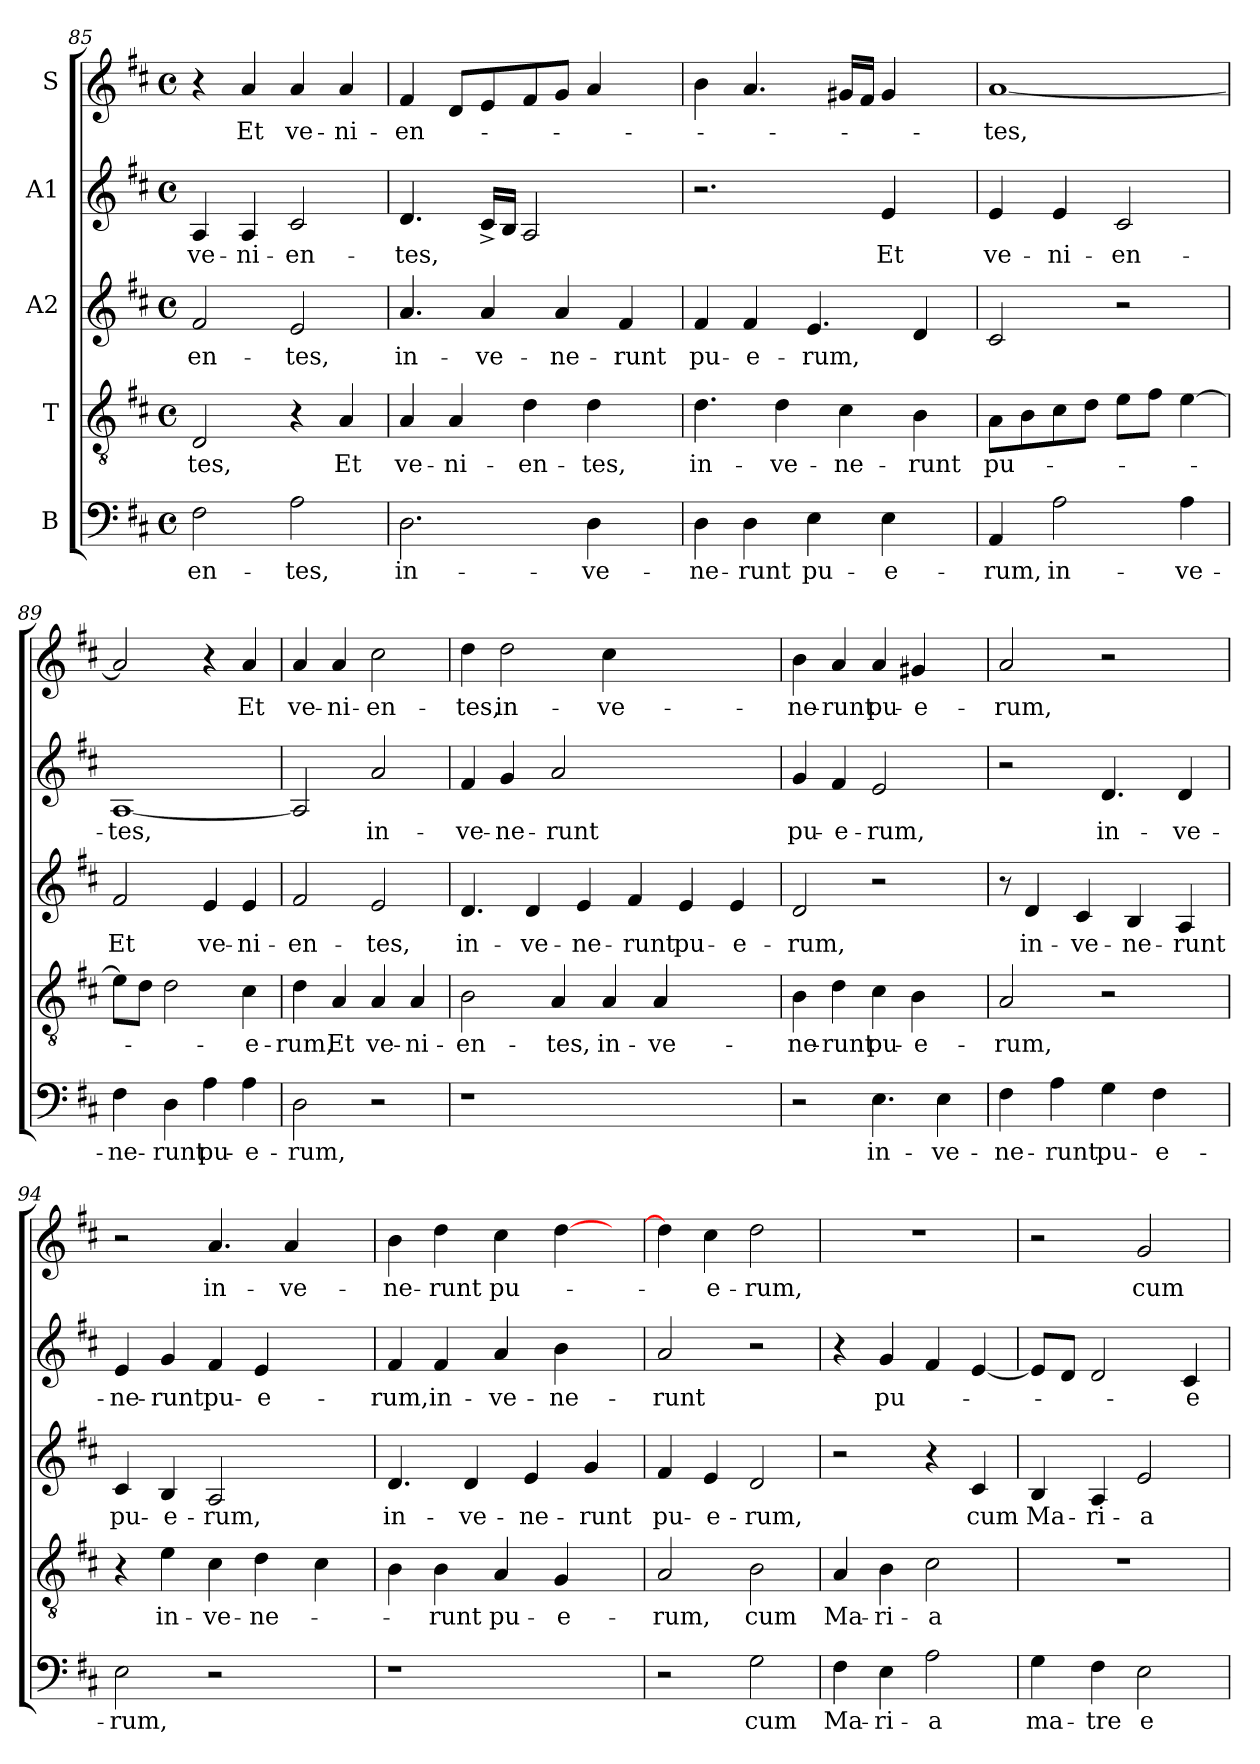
**kern	**text	**kern	**text	**kern	**text	**kern	**text	**kern	**text
*part5	*part5	*part4	*part4	*part3	*part3	*part2	*part2	*part1	*part1
*staff5	*staff5	*staff4	*staff4	*staff3	*staff3	*staff2	*staff2	*staff1	*staff1
*I"B	*	*I"T	*	*I"A2	*	*I"A1	*	*I"S	*
*clefF4	*	*clefGv2	*	*clefG2	*	*clefG2	*	*clefG2	*
*k[f#c#]	*	*k[f#c#]	*	*k[f#c#]	*	*k[f#c#]	*	*k[f#c#]	*
*D:	*	*D:	*	*D:	*	*D:	*	*D:	*
*M4/4	*	*M4/4	*	*M4/4	*	*M4/4	*	*M4/4	*
*met(c)	*	*met(c)	*	*met(c)	*	*met(c)	*	*met(c)	*
=85	=85	=85	=85	=85	=85	=85	=85	=85	=85
!	!LO:LY:b:cj	!	!LO:LY:b:cj	!	!LO:LY:b:cj	!	!LO:LY:b:cj	!	!
2F#\	-en-	2D/	-tes,	2f#/	-en-	4A/	ve-	4r	.
!	!	!	!	!	!	!	!LO:LY:b:cj	!	!LO:LY:b:cj
.	.	.	.	.	.	4A/	-ni-	4a/	-Et
!	!LO:LY:b:cj	!	!	!	!LO:LY:b:cj	!	!LO:LY:b:cj	!	!LO:LY:b:cj
2A\	-tes,	4r	.	2e/	-tes,	2c#/	-en-	4a/	ve-
!	!	!	!LO:LY:b:cj	!	!	!	!	!	!LO:LY:b:cj
.	.	4A/	Et	.	.	.	.	4a/	-ni-
=86	=86	=86	=86	=86	=86	=86	=86	=86	=86
!	!LO:LY:b:cj	!	!LO:LY:b:cj	!	!LO:LY:b:cj	!	!LO:LY:b:cj	!	!LO:LY:b:cj
2.D\	in-	4A/	ve-	4.a/	in-	4.d/	-tes,	4f#/	-en-
!	!	!	!LO:LY:b:cj	!	!	!	!	!	!
.	.	4A/	-ni-	.	.	.	.	8d/L	.
!	!	!	!	!	!LO:LY:b:cj	!	!	!	!
.	.	.	.	4a/	-ve-	16c#^>/L	.	8e/	.
.	.	.	.	.	.	16B/J	.	.	.
!	!	!	!LO:LY:b:cj	!	!	!	!	!	!
.	.	4d\	-en-	.	.	2A/	.	8f#/	.
!	!	!	!	!	!LO:LY:b:cj	!	!	!	!
.	.	.	.	4a/	-ne-	.	.	8g/J	.
!	!LO:LY:b:cj	!	!LO:LY:b:cj	!	!	!	!	!	!
4D\	-ve-	4d\	-tes,	.	.	.	.	4a/	.
!	!	!	!	!	!LO:LY:b:cj	!	!	!	!
.	.	.	.	4f#/	-runt	.	.	.	.
8ryy	.	8ryy	.	.	.	8ryy	.	8ryy	.
=87	=87	=87	=87	=87	=87	=87	=87	=87	=87
!	!LO:LY:b:cj	!	!LO:LY:b:cj	!	!LO:LY:b:cj	!	!	!	!
4D\	-ne-	4.d\	in-	4f#/	pu-	2.r	.	4b\	.
!	!LO:LY:b:cj	!	!	!	!LO:LY:b:cj	!	!	!	!
4D\	-runt	.	.	4f#/	-e-	.	.	4.a/	.
!	!	!	!LO:LY:b:cj	!	!	!	!	!	!
.	.	4d\	-ve-	.	.	.	.	.	.
!	!LO:LY:b:cj	!	!	!	!LO:LY:b:cj	!	!	!	!
4E\	pu-	.	.	4.e/	-rum,	.	.	.	.
!	!	!	!LO:LY:b:cj	!	!	!	!	!	!
.	.	4c#\	-ne-	.	.	.	.	16g#X/L	.
.	.	.	.	.	.	.	.	16f#/J	.
!	!LO:LY:b:cj	!	!	!	!	!	!LO:LY:b:cj	!	!
4E\	-e-	.	.	.	.	4e/	Et	4g#/	.
!	!	!	!LO:LY:b:cj	!	!	!	!	!	!
.	.	4B\	-runt	4d/	.	.	.	.	.
8ryy	.	.	.	.	.	8ryy	.	8ryy	.
!!LO:PB:g=z
=88	=88	=88	=88	=88	=88	=88	=88	=88	=88
!	!LO:LY:b:cj	!	!LO:LY:b:cj	!	!	!	!LO:LY:b:cj	!	!LO:LY:b:cj
4AA/	-rum,	8A\L	pu-	2c#/	.	4e/	ve-	[<1a	-tes,
.	.	8B\	.	.	.	.	.	.	.
!	!LO:LY:b:cj	!	!	!	!	!	!LO:LY:b:cj	!	!
2A\	in-	8c#\	.	.	.	4e/	-ni-	.	.
.	.	8d\J	.	.	.	.	.	.	.
!	!	!	!	!	!	!	!LO:LY:b:cj	!	!
.	.	8e\L	.	2r	.	2c#/	-en-	.	.
.	.	8f#\J	.	.	.	.	.	.	.
!	!LO:LY:b:cj	!	!	!	!	!	!	!	!
4A\	-ve-	[>4e\	.	.	.	.	.	.	.
=89	=89	=89	=89	=89	=89	=89	=89	=89	=89
!	!LO:LY:b:cj	!	!	!	!LO:LY:b:cj	!	!LO:LY:b:cj	!	!
4F#\	-ne-	8e\L]	.	2f#/	Et	[<1A	-tes,	2a/]	.
.	.	8d\J	.	.	.	.	.	.	.
!	!LO:LY:b:cj	!	!	!	!	!	!	!	!
4D\	-runt	2d\	.	.	.	.	.	.	.
!	!LO:LY:b:cj	!	!	!	!LO:LY:b:cj	!	!	!	!
4A\	pu-	.	.	4e/	ve-	.	.	4r	.
!	!LO:LY:b:cj	!	!LO:LY:b:cj	!	!LO:LY:b:cj	!	!	!	!LO:LY:b:cj
4A\	-e-	4c#\	-e-	4e/	-ni-	.	.	4a/	Et
=90	=90	=90	=90	=90	=90	=90	=90	=90	=90
!	!LO:LY:b:cj	!	!LO:LY:b:cj	!	!LO:LY:b:cj	!	!	!	!LO:LY:b:cj
2D\	-rum,	4d\	-rum,	2f#/	-en-	2A/]	.	4a/	ve-
!	!	!	!LO:LY:b:cj	!	!	!	!	!	!LO:LY:b:cj
.	.	4A/	Et	.	.	.	.	4a/	-ni-
!	!	!	!LO:LY:b:cj	!	!LO:LY:b:cj	!	!LO:LY:b:cj	!	!LO:LY:b:cj
2r	.	4A/	ve-	2e/	-tes,	2a/	in-	2cc#\	-en-
!	!	!	!LO:LY:b:cj	!	!	!	!	!	!
.	.	4A/	-ni-	.	.	.	.	.	.
=91	=91	=91	=91	=91	=91	=91	=91	=91	=91
!	!	!	!LO:LY:b:cj	!	!LO:LY:b:cj	!	!LO:LY:b:cj	!	!LO:LY:b:cj
1r	.	2B\	-en-	4.d/	in-	4f#/	-ve-	4dd\	-tes,
!	!	!	!	!	!	!	!LO:LY:b:cj	!	!LO:LY:b:cj
.	.	.	.	.	.	4g/	-ne-	2dd\	in-
!	!	!	!	!	!LO:LY:b:cj	!	!	!	!
.	.	.	.	4d/	-ve-	.	.	.	.
!	!	!	!LO:LY:b:cj	!	!	!	!LO:LY:b:cj	!	!
.	.	4A/	-tes,	.	.	2a/	-runt	.	.
!	!	!	!	!	!LO:LY:b	!	!	!	!
.	.	.	.	4e/	-ne-	.	.	.	.
!	!	!	!LO:LY:b:cj	!	!	!	!	!	!LO:LY:b:cj
.	.	4A/	in-	.	.	.	.	4cc#\	-ve-
!	!	!	!	!	!LO:LY:b:cj	!	!	!	!
.	.	.	.	4f#/	-runt	.	.	.	.
!	!	!	!LO:LY:b:cj	!	!	!	!	!	!
2ryy	.	4A/	-ve-	.	.	2ryy	.	2ryy	.
!	!	!	!	!	!LO:LY:b:cj	!	!	!	!
.	.	.	.	4e/	pu-	.	.	.	.
.	.	4.ryy	.	.	.	.	.	.	.
!	!	!	!	!	!LO:LY:b:cj	!	!	!	!
.	.	.	.	4e/	-e-	.	.	.	.
8ryy	.	.	.	.	.	8ryy	.	8ryy	.
!!LO:LB:g=z
=92	=92	=92	=92	=92	=92	=92	=92	=92	=92
!	!	!	!LO:LY:b:cj	!	!LO:LY:b:cj	!	!LO:LY:b:cj	!	!LO:LY:b:cj
2r	.	4B\	-ne-	2d/	-rum,	4g/	pu-	4b\	-ne-
!	!	!	!LO:LY:b:cj	!	!	!	!LO:LY:b:cj	!	!LO:LY:b:cj
.	.	4d\	-runt	.	.	4f#/	-e-	4a/	-runt
!	!LO:LY:b:cj	!	!LO:LY:b:cj	!	!	!	!LO:LY:b:cj	!	!LO:LY:b:cj
4.E\	in-	4c#\	pu-	2r	.	2e/	-rum,	4a/	pu-
!	!	!	!LO:LY:b:cj	!	!	!	!	!	!LO:LY:b:cj
.	.	4B\	-e-	.	.	.	.	4g#X/	-e-
!	!LO:LY:b:cj	!	!	!	!	!	!	!	!
4E\	-ve-	.	.	.	.	.	.	.	.
.	.	8ryy	.	8ryy	.	8ryy	.	8ryy	.
=93	=93	=93	=93	=93	=93	=93	=93	=93	=93
!	!LO:LY:b:cj	!	!LO:LY:b:cj	!	!	!	!	!	!LO:LY:b:cj
4F#\	-ne-	2A/	-rum,	8r	.	2r	.	2a/	-rum,
!	!	!	!	!	!LO:LY:b:cj	!	!	!	!
.	.	.	.	4d/	in-	.	.	.	.
!	!LO:LY:b:cj	!	!	!	!	!	!	!	!
4A\	-runt	.	.	.	.	.	.	.	.
!	!	!	!	!	!LO:LY:b:cj	!	!	!	!
.	.	.	.	4c#/	-ve-	.	.	.	.
!	!LO:LY:b:cj	!	!	!	!	!	!LO:LY:b:cj	!	!
4G\	pu-	2r	.	.	.	4.d/	in-	2r	.
!	!	!	!	!	!LO:LY:b:cj	!	!	!	!
.	.	.	.	4B/	-ne-	.	.	.	.
!	!LO:LY:b:cj	!	!	!	!	!	!	!	!
4F#\	-e-	.	.	.	.	.	.	.	.
!	!	!	!	!	!LO:LY:b:cj	!	!LO:LY:b:cj	!	!
.	.	.	.	4A/	-runt	4d/	-ve-	.	.
8ryy	.	8ryy	.	.	.	.	.	8ryy	.
=94	=94	=94	=94	=94	=94	=94	=94	=94	=94
!	!LO:LY:b:cj	!	!	!	!LO:LY:b:cj	!	!LO:LY:b:cj	!	!
2E\	-rum,	4r	.	4c#/	pu-	4e/	-ne-	2r	.
!	!	!	!LO:LY:b:cj	!	!LO:LY:b:cj	!	!LO:LY:b:cj	!	!
.	.	4e\	in-	4B/	-e-	4g/	-runt	.	.
!	!	!	!LO:LY:b:cj	!	!LO:LY:b:cj	!	!LO:LY:b:cj	!	!LO:LY:b:cj
2r	.	4c#\	-ve-	2A/	-rum,	4f#/	pu-	4.a/	in-
!	!	!	!LO:LY:b:cj	!	!	!	!LO:LY:b:cj	!	!
.	.	4d\	-ne-	.	.	4e/	-e-	.	.
!	!	!	!	!	!	!	!	!	!LO:LY:b:cj
.	.	.	.	.	.	.	.	4a/	-ve-
4ryy	.	4c#\	.	4ryy	.	4ryy	.	.	.
.	.	.	.	.	.	.	.	8ryy	.
=95	=95	=95	=95	=95	=95	=95	=95	=95	=95
!	!	!	!	!	!LO:LY:b:cj	!	!LO:LY:b:cj	!	!LO:LY:b:cj
1r	.	4B\	.	4.d/	in-	4f#/	-rum,	4b\	-ne-
!	!	!	!LO:LY:b:cj	!	!	!	!LO:LY:b:cj	!	!LO:LY:b:cj
.	.	4B\	-runt	.	.	4f#/	in-	4dd\	-runt
!	!	!	!	!	!LO:LY:b:cj	!	!	!	!
.	.	.	.	4d/	-ve-	.	.	.	.
!	!	!	!LO:LY:b:cj	!	!	!	!LO:LY:b:cj	!	!LO:LY:b:cj
.	.	4A/	pu-	.	.	4a/	-ve-	4cc#\	pu-
!	!	!	!	!	!LO:LY:b:cj	!	!	!	!
.	.	.	.	4e/	-ne-	.	.	.	.
!	!	!	!LO:LY:b:cj	!	!	!	!LO:LY:b:cj	!	!
.	.	4G/	-e-	.	.	4b\	-ne-	[<4dd\	.
!	!	!	!	!	!LO:LY:b:cj	!	!	!	!
.	.	.	.	4g/	-runt	.	.	.	.
8ryy	.	8ryy	.	.	.	8ryy	.	8ryy	.
!!LO:LB:g=z
=96	=96	=96	=96	=96	=96	=96	=96	=96	=96
!	!	!	!LO:LY:b:cj	!	!LO:LY:b:cj	!	!LO:LY:b:cj	!	!
2r	.	2A/	-rum,	4f#/	pu-	2a/	-runt	4dd\]	.
!	!	!	!	!	!LO:LY:b:cj	!	!	!	!LO:LY:b:cj
.	.	.	.	4e/	-e-	.	.	4cc#\	-e-
!	!LO:LY:b:cj	!	!LO:LY:b:cj	!	!LO:LY:b:cj	!	!	!	!LO:LY:b:cj
2G\	cum	2B\	cum	2d/	-rum,	2r	.	2dd\	-rum,
=97	=97	=97	=97	=97	=97	=97	=97	=97	=97
!	!LO:LY:b:cj	!	!LO:LY:b:cj	!	!	!	!	!	!
4F#\	Ma-	4A/	Ma-	2r	.	4r	.	1r	.
!	!LO:LY:b:cj	!	!LO:LY:b:cj	!	!	!	!LO:LY:b:cj	!	!
4E\	-ri-	4B\	-ri-	.	.	4g/	pu-	.	.
!	!LO:LY:b:cj	!	!LO:LY:b:cj	!	!	!	!	!	!
2A\	-a	2c#\	-a	4r	.	4f#/	.	.	.
!	!	!	!	!	!LO:LY:b:cj	!	!	!	!
.	.	.	.	4c#/	cum	[<4e/	.	.	.
=98	=98	=98	=98	=98	=98	=98	=98	=98	=98
!	!LO:LY:b:cj	!	!	!	!LO:LY:b:cj	!	!	!	!
4G\	ma-	1r	.	4B/	Ma-	8e/L]	.	2r	.
.	.	.	.	.	.	8d/J	.	.	.
!	!LO:LY:b:cj	!	!	!	!LO:LY:b:cj	!	!	!	!
4F#\	-tre	.	.	4A/	-ri-	2d/	.	.	.
!	!LO:LY:b:cj	!	!	!	!LO:LY:b:cj	!	!	!	!LO:LY:b:cj
2E\	e-	.	.	2e/	-a	.	.	2g/	cum
!	!	!	!	!	!	!	!LO:LY:b:cj	!	!
.	.	.	.	.	.	4c#/	-e-	.	.
=	=	=	=	=	=	=	=	=	=
*-	*-	*-	*-	*-	*-	*-	*-	*-	*-
